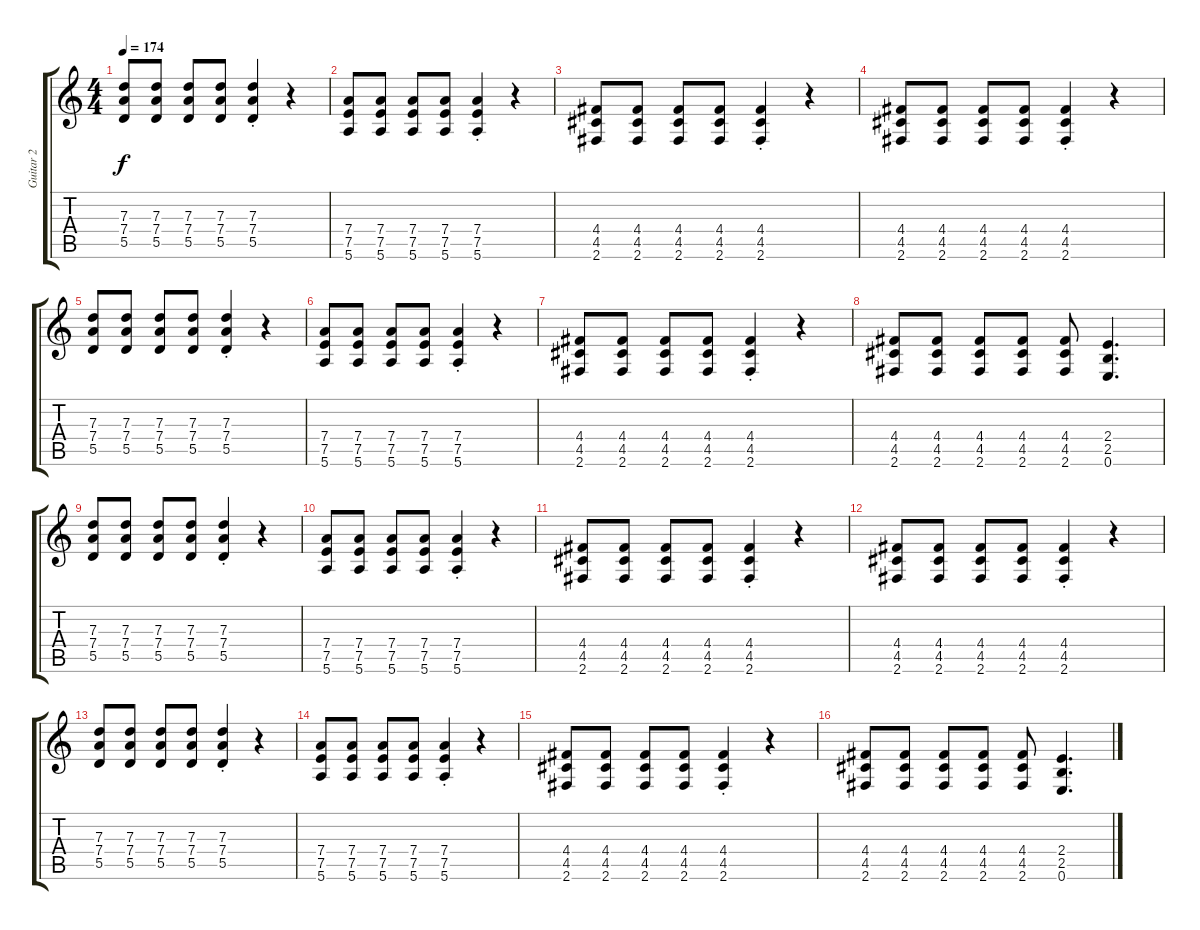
\track ("Guitar 2" "Guitar 2") {instrument overdrivenguitar}
\staff {score tabs}
\tuning (E4 B3 G3 D3 A2 E2) {hide}
\ts (4 4)
\tempo 174
\clef g2
\ks c
(7.3 7.4 5.5).8{dy f} (7.3 7.4 5.5).8 (7.3 7.4 5.5).8 (7.3 7.4 5.5).8 (7.3{st} 7.4{st} 5.5{st}).4 r.4 |
(7.4 7.5 5.6).8 (7.4 7.5 5.6).8 (7.4 7.5 5.6).8 (7.4 7.5 5.6).8 (7.4{st} 7.5{st} 5.6{st}).4 r.4 |
(4.4 4.5 2.6).8 (4.4 4.5 2.6).8 (4.4 4.5 2.6).8 (4.4 4.5 2.6).8 (4.4{st} 4.5{st} 2.6{st}).4 r.4 |
(4.4 4.5 2.6).8 (4.4 4.5 2.6).8 (4.4 4.5 2.6).8 (4.4 4.5 2.6).8 (4.4{st} 4.5{st} 2.6{st}).4 r.4 |
(7.3 7.4 5.5).8 (7.3 7.4 5.5).8 (7.3 7.4 5.5).8 (7.3 7.4 5.5).8 (7.3{st} 7.4{st} 5.5{st}).4 r.4 |
(7.4 7.5 5.6).8 (7.4 7.5 5.6).8 (7.4 7.5 5.6).8 (7.4 7.5 5.6).8 (7.4{st} 7.5{st} 5.6{st}).4 r.4 |
(4.4 4.5 2.6).8 (4.4 4.5 2.6).8 (4.4 4.5 2.6).8 (4.4 4.5 2.6).8 (4.4{st} 4.5{st} 2.6{st}).4 r.4 |
(4.4 4.5 2.6).8 (4.4 4.5 2.6).8 (4.4 4.5 2.6).8 (4.4 4.5 2.6).8 (4.4 4.5 2.6).8 (2.4 2.5 0.6).4{d} |
(7.3 7.4 5.5).8 (7.3 7.4 5.5).8 (7.3 7.4 5.5).8 (7.3 7.4 5.5).8 (7.3{st} 7.4{st} 5.5{st}).4 r.4 |
(7.4 7.5 5.6).8 (7.4 7.5 5.6).8 (7.4 7.5 5.6).8 (7.4 7.5 5.6).8 (7.4{st} 7.5{st} 5.6{st}).4 r.4 |
(4.4 4.5 2.6).8 (4.4 4.5 2.6).8 (4.4 4.5 2.6).8 (4.4 4.5 2.6).8 (4.4{st} 4.5{st} 2.6{st}).4 r.4 |
(4.4 4.5 2.6).8 (4.4 4.5 2.6).8 (4.4 4.5 2.6).8 (4.4 4.5 2.6).8 (4.4{st} 4.5{st} 2.6{st}).4 r.4 |
(7.3 7.4 5.5).8 (7.3 7.4 5.5).8 (7.3 7.4 5.5).8 (7.3 7.4 5.5).8 (7.3{st} 7.4{st} 5.5{st}).4 r.4 |
(7.4 7.5 5.6).8 (7.4 7.5 5.6).8 (7.4 7.5 5.6).8 (7.4 7.5 5.6).8 (7.4{st} 7.5{st} 5.6{st}).4 r.4 |
(4.4 4.5 2.6).8 (4.4 4.5 2.6).8 (4.4 4.5 2.6).8 (4.4 4.5 2.6).8 (4.4{st} 4.5{st} 2.6{st}).4 r.4 |
(4.4 4.5 2.6).8 (4.4 4.5 2.6).8 (4.4 4.5 2.6).8 (4.4 4.5 2.6).8 (4.4 4.5 2.6).8 (2.4 2.5 0.6).4{d}
